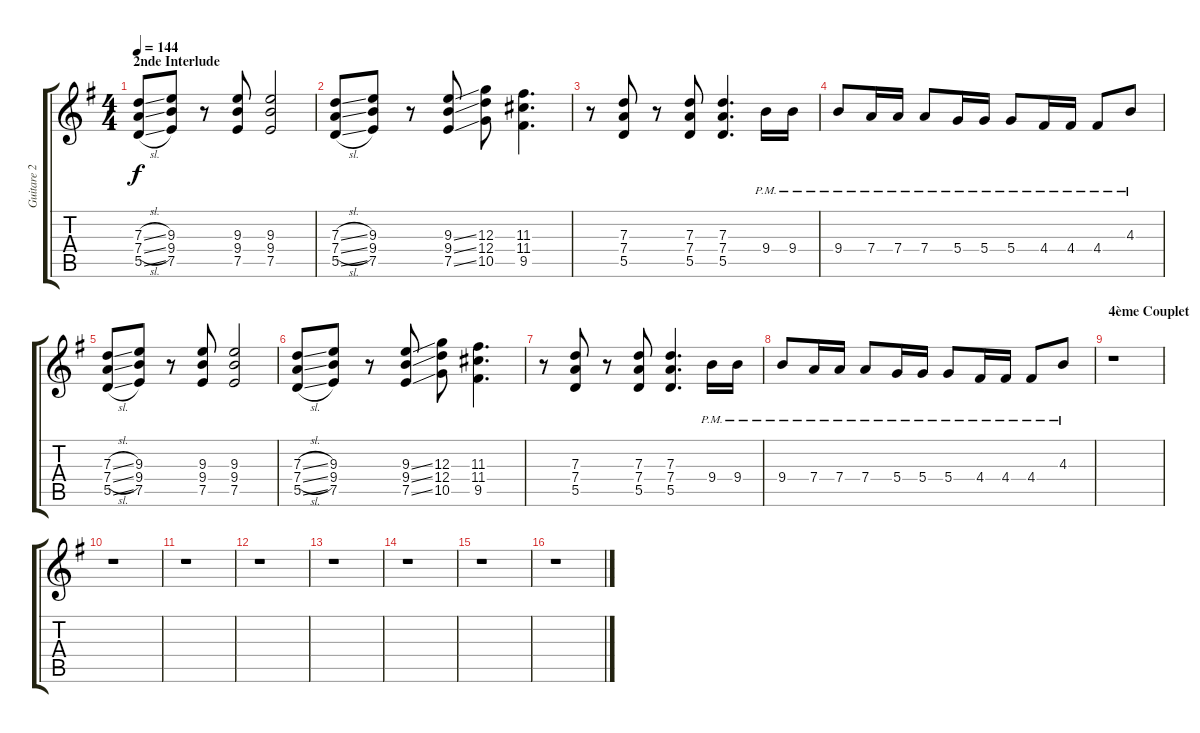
\track ("Guitare 2 " "Guitare 2 ") {instrument distortionguitar}
\staff {score tabs}
\tuning (E4 B3 G3 D3 A2 E2) {hide}
\ts (4 4)
\section ("" "2nde Interlude")
\tempo 144
\clef g2
\ks g
(7.3{sl} 7.4{sl} 5.5{sl}).8{dy f} (9.3 9.4 7.5).8 r.8 (9.3 9.4 7.5).8 (9.3 9.4 7.5).2 |
(7.3{sl} 7.4{sl} 5.5{sl}).8 (9.3 9.4 7.5).8 r.8 (9.3{ss} 9.4{ss} 7.5{ss}).8 (12.3 12.4 10.5).8 (11.3 11.4 9.5).4{d} |
r.8 (7.3 7.4 5.5).8 r.8 (7.3 7.4 5.5).8 (7.3 7.4 5.5).4{d} 9.4{pm}.16 9.4{pm}.16 |
9.4{pm}.8 7.4{pm}.16 7.4{pm}.16 7.4{pm}.8 5.4{pm}.16 5.4{pm}.16 5.4{pm}.8 4.4{pm}.16 4.4{pm}.16 4.4{pm}.8 4.3{pm}.8 |
(7.3{sl} 7.4{sl} 5.5{sl}).8 (9.3 9.4 7.5).8 r.8 (9.3 9.4 7.5).8 (9.3 9.4 7.5).2 |
(7.3{sl} 7.4{sl} 5.5{sl}).8 (9.3 9.4 7.5).8 r.8 (9.3{ss} 9.4{ss} 7.5{ss}).8 (12.3 12.4 10.5).8 (11.3 11.4 9.5).4{d} |
r.8 (7.3 7.4 5.5).8 r.8 (7.3 7.4 5.5).8 (7.3 7.4 5.5).4{d} 9.4{pm}.16 9.4{pm}.16 |
9.4{pm}.8 7.4{pm}.16 7.4{pm}.16 7.4{pm}.8 5.4{pm}.16 5.4{pm}.16 5.4{pm}.8 4.4{pm}.16 4.4{pm}.16 4.4{pm}.8 4.3{pm}.8 |
\section ("" "4ème Couplet")
r.1 |
r.1 |
r.1 |
r.1 |
r.1 |
r.1 |
r.1 |
r.1
